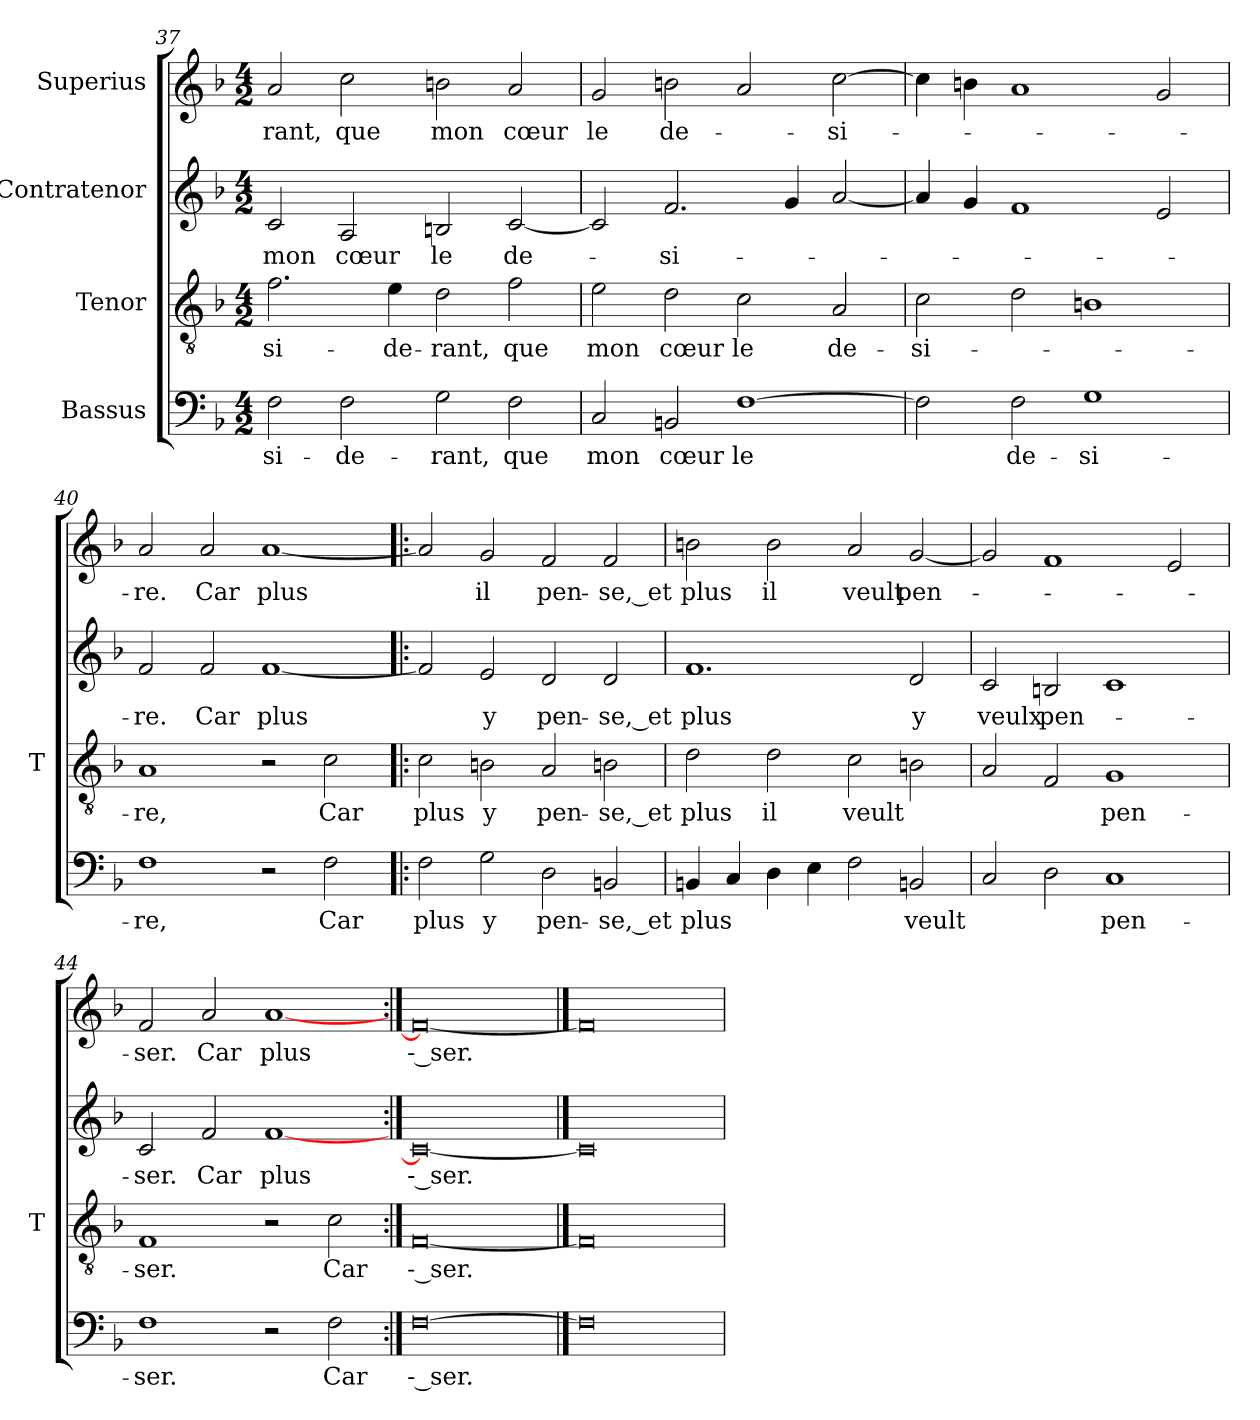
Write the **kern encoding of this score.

**kern	**text	**kern	**text	**kern	**text	**kern	**text
*part4	*part4	*part3	*part3	*part2	*part2	*part1	*part1
*staff4	*staff4	*staff3	*staff3	*staff2	*staff2	*staff1	*staff1
*I"Bassus	*	*I"Tenor	*	*I"Contratenor	*	*I"Superius	*
*	*	*I'T	*	*	*	*	*
*clefF4	*	*clefGv2	*	*clefG2	*	*clefG2	*
*k[b-]	*	*k[b-]	*	*k[b-]	*	*k[b-]	*
*M4/2	*	*M4/2	*	*M4/2	*	*M4/2	*
=37	=37	=37	=37	=37	=37	=37	=37
2F	si-	2.f	si-	2c	-mon	2a	-rant,
2F	de-	.	.	2A	-cœur	2cc	-que
.	.	4e	de-	.	.	.	.
2G	-rant,	2d	-rant,	2Bn	-le	2bn	-mon
2F	-que	2f	-que	[2c	de-	2a	-cœur
=38	=38	=38	=38	=38	=38	=38	=38
2C	-mon	2e	-mon	2c]	.	2g	-le
2BBn	-cœur	2d	-cœur	2.f	si-	2bn	de-
[1F	-le	2c	-le	.	.	2a	.
.	.	.	.	4g	.	.	.
.	.	2A	de-	[2a	.	[2cc	si-
=39	=39	=39	=39	=39	=39	=39	=39
2F]	.	2c	si-	4a]	.	4cc]	.
.	.	.	.	4g	.	4bn	.
2F	de-	2d	.	1f	.	1a	.
1G	si-	1Bn	.	.	.	.	.
.	.	.	.	2e	.	2g	.
=40	=40	=40	=40	=40	=40	=40	=40
1F	-re,	1A	-re,	2f	-re.	2a	-re.
.	.	.	.	2f	-Car	2a	-Car
2r	.	2r	.	[1f	-plus	[1a	-plus
2F	-Car	2c	-Car	.	.	.	.
=41!|:	=41!|:	=41!|:	=41!|:	=41!|:	=41!|:	=41!|:	=41!|:
2F	-plus	2c	-plus	2f]	.	2a]	.
2G	-y	2Bn	-y	2e	-y	2g	-il
2D	pen-	2A	pen-	2d	pen-	2f	pen-
2BBn	-se,_et	2Bn	-se,_et	2d	-se,_et	2f	-se,_et
=42	=42	=42	=42	=42	=42	=42	=42
4BBn	-plus	2d	-plus	1.f	-plus	2bn	-plus
4C	.	.	.	.	.	.	.
4D	.	2d	-il	.	.	2b	-il
4E	.	.	.	.	.	.	.
2F	.	2c	-veult	.	.	2a	-veult
2BBn	-veult	2Bn	.	2d	-y	[2g	pen-
=43	=43	=43	=43	=43	=43	=43	=43
2C	.	2A	.	2c	-veulx	2g]	.
2D	.	2F	.	2Bn	pen-	1f	.
1C	pen-	1G	pen-	1c	.	.	.
.	.	.	.	.	.	2e	.
=44	=44	=44	=44	=44	=44	=44	=44
1F	-ser.	1F	-ser.	2c	-ser.	2f	-ser.
.	.	.	.	2f	-Car	2a	-Car
2r	.	2r	.	[1f	-plus	[1a	-plus
2F	-Car	2c	-Car	.	.	.	.
=45:|!	=45:|!	=45:|!	=45:|!	=45:|!	=45:|!	=45:|!	=45:|!
[0F	-- ser.	[0F	-- ser.	0c_	-- ser.	0f_	-- ser.
==46	==46	==46	==46	==46	==46	==46	==46
0F]	.	0F]	.	0c]	.	0f]	.
=	=	=	=	=	=	=	=
*-	*-	*-	*-	*-	*-	*-	*-
